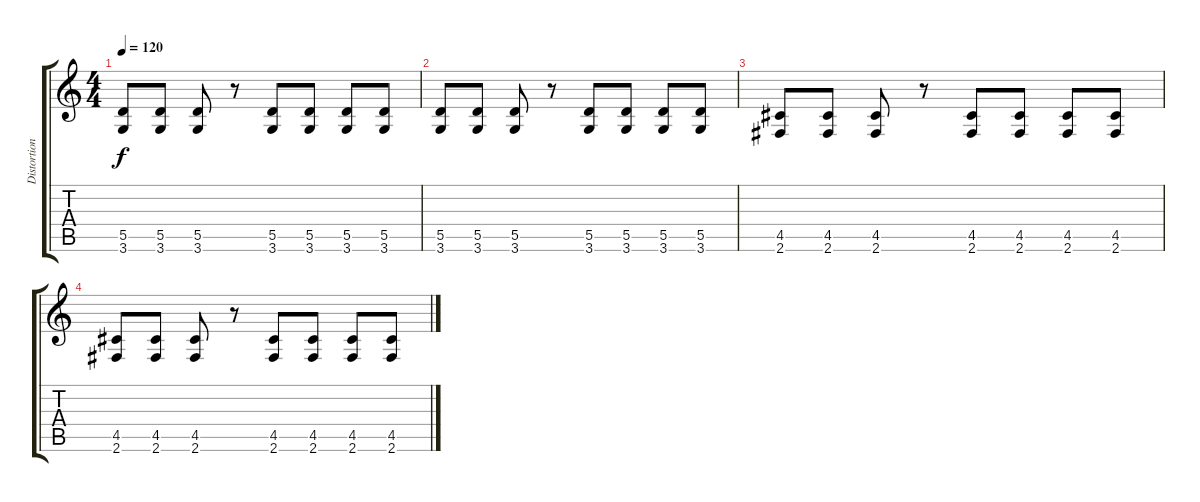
\track ("Distortion" "Distortion") {instrument distortionguitar}
\staff {score tabs}
\tuning (E4 B3 G3 D3 A2 E2) {hide}
\ts (4 4)
\tempo 120
\clef g2
\ks c
(5.5 3.6).8{dy f} (5.5 3.6).8 (5.5 3.6).8 r.8 (5.5 3.6).8 (5.5 3.6).8 (5.5 3.6).8 (5.5 3.6).8 |
(5.5 3.6).8 (5.5 3.6).8 (5.5 3.6).8 r.8 (5.5 3.6).8 (5.5 3.6).8 (5.5 3.6).8 (5.5 3.6).8 |
(4.5 2.6).8 (4.5 2.6).8 (4.5 2.6).8 r.8 (4.5 2.6).8 (4.5 2.6).8 (4.5 2.6).8 (4.5 2.6).8 |
(4.5 2.6).8 (4.5 2.6).8 (4.5 2.6).8 r.8 (4.5 2.6).8 (4.5 2.6).8 (4.5 2.6).8 (4.5 2.6).8
